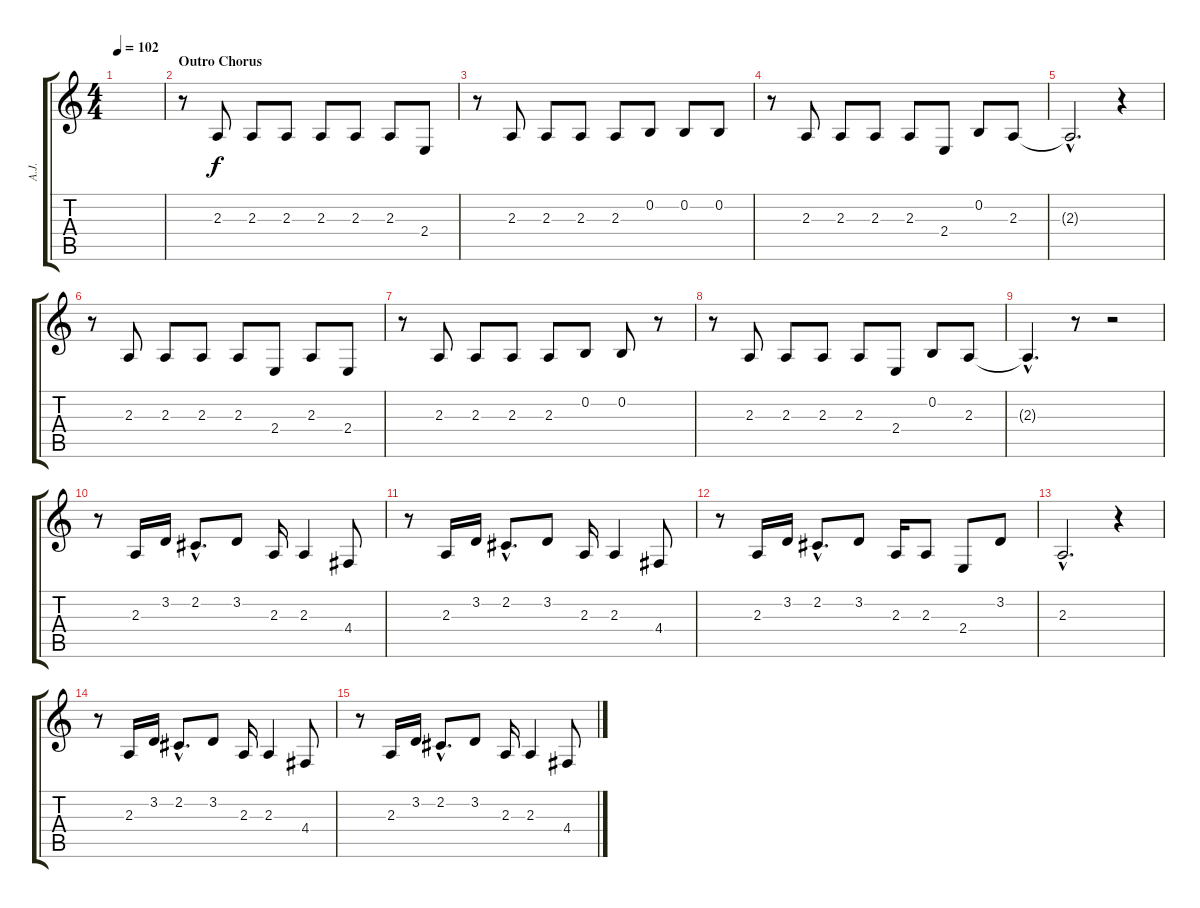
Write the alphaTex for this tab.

\track ("A.J." "A.J.") {instrument baritonesax}
\staff {score tabs}
\tuning (E4 B3 G3 D3 A2 E2) {hide}
\ts (4 4)
\tempo 102
\clef g2
\ks c
|
\section ("" "Outro Chorus")
r.8 2.3.8 2.3.8 2.3.8 2.3.8 2.3.8 2.3.8 2.4.8 |
r.8 2.3.8 2.3.8 2.3.8 2.3.8 0.2.8 0.2.8 0.2.8 |
r.8 2.3.8 2.3.8 2.3.8 2.3.8 2.4.8 0.2.8 2.3.8 |
2.3{hac t}.2{d} r.4 |
r.8 2.3.8 2.3.8 2.3.8 2.3.8 2.4.8 2.3.8 2.4.8 |
r.8 2.3.8 2.3.8 2.3.8 2.3.8 0.2.8 0.2.8 r.8 |
r.8 2.3.8 2.3.8 2.3.8 2.3.8 2.4.8 0.2.8 2.3.8 |
2.3{hac t}.4{d} r.8 r.2 |
r.8 2.3.16 3.2.16 2.2{hac}.8{d} 3.2.8 2.3.16 2.3.4 4.4.8 |
r.8 2.3.16 3.2.16 2.2{hac}.8{d} 3.2.8 2.3.16 2.3.4 4.4.8 |
r.8 2.3.16 3.2.16 2.2{hac}.8{d} 3.2.8 2.3.16 2.3.8 2.4.8 3.2.8 |
2.3{hac}.2{d} r.4 |
r.8 2.3.16 3.2.16 2.2{hac}.8{d} 3.2.8 2.3.16 2.3.4 4.4.8 |
r.8 2.3.16 3.2.16 2.2{hac}.8{d} 3.2.8 2.3.16 2.3.4 4.4.8
